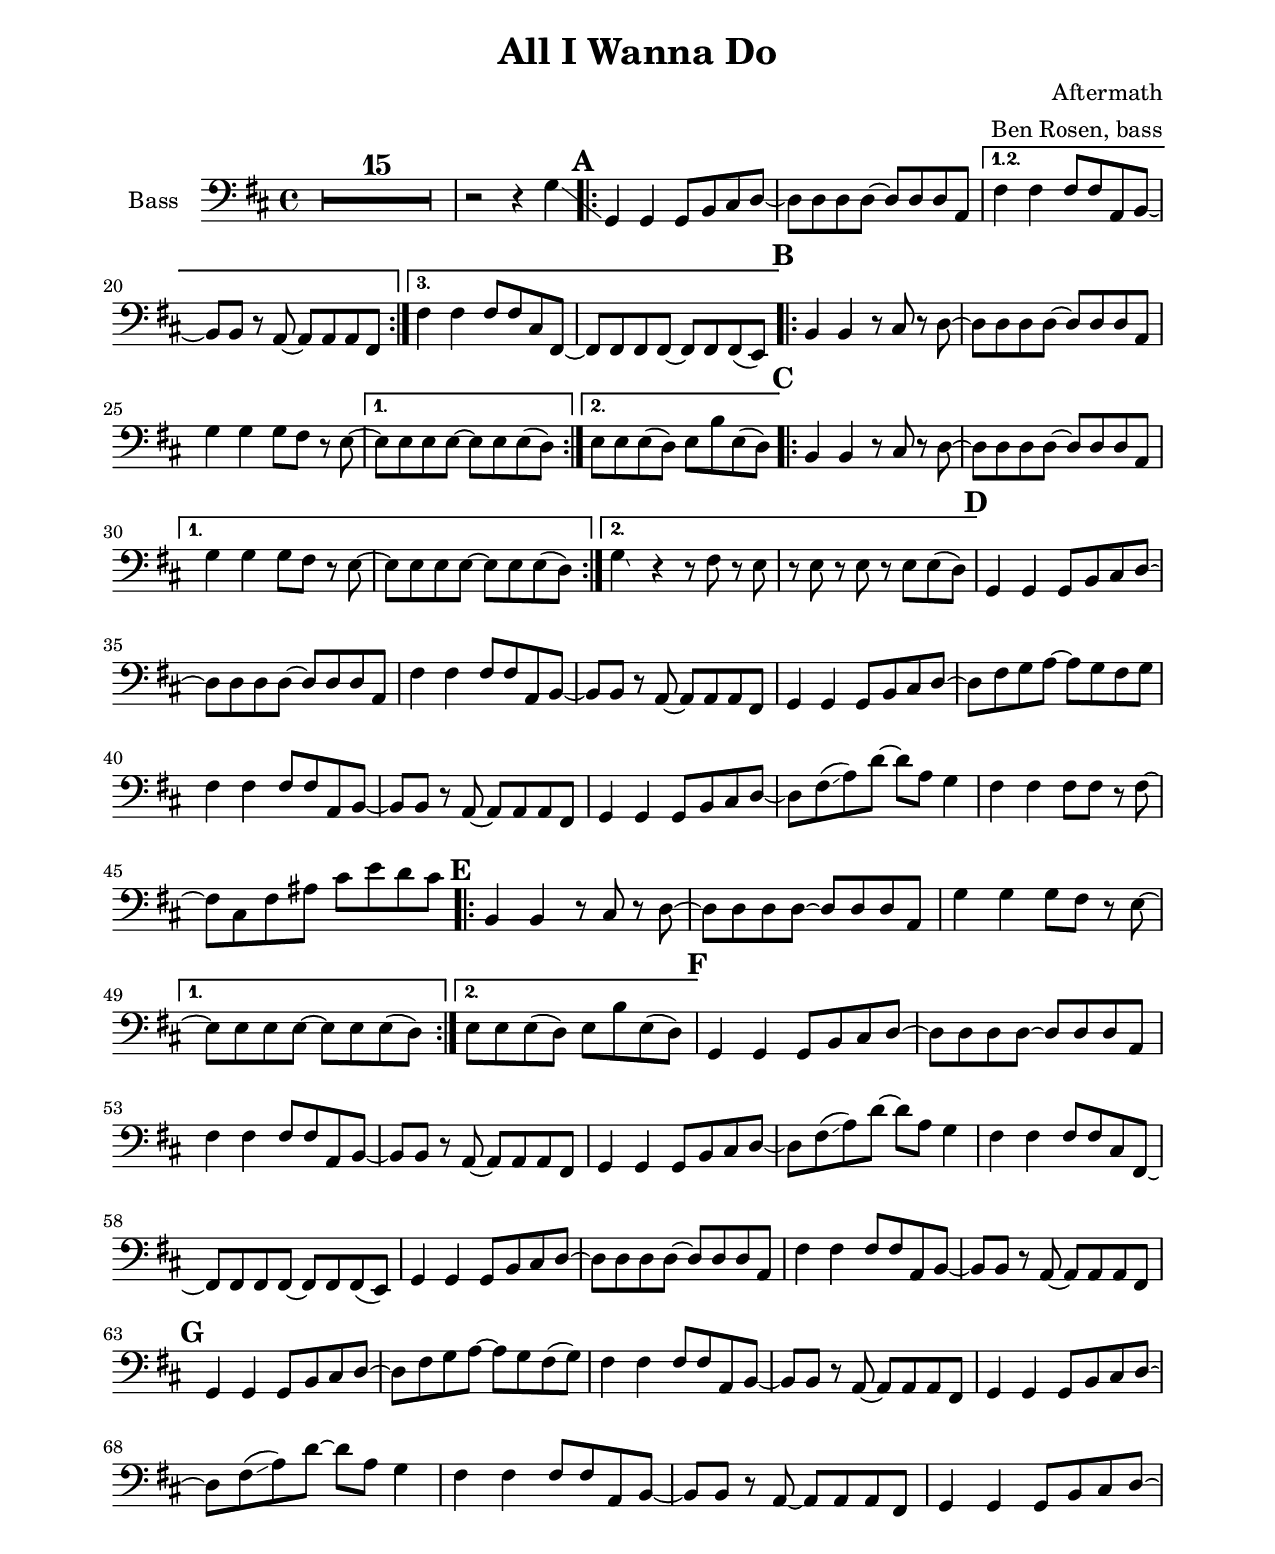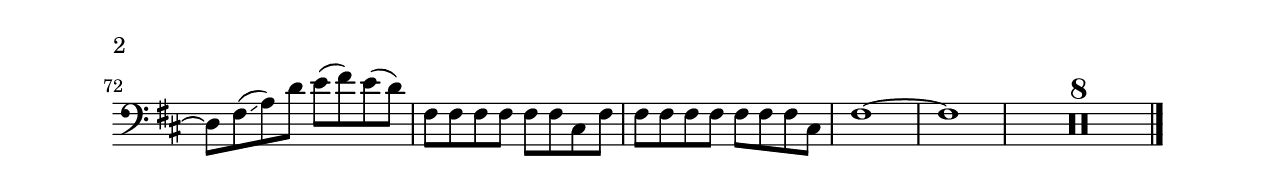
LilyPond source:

\version "2.24.0"

\include "settings.ily"

\header {
  title = "All I Wanna Do"
  composer = "Aftermath"
  arranger = "Ben Rosen, bass"
}

music = \relative c' {
  \clef "bass"
  \key d \major
  \time 4/4

  \compressMMRests {
    R1 * 15
  }

  r2 r4 g4 \glissando |

  \mark \default

  \repeat volta 2 {
    g,4 g g8 b cs d ~ |
    d8 d d d ~ d d d a |

    \alternative {
      \volta 1,2 {
        fs'4 fs fs8 fs a, b ~ |
        b8 b r a ~ a a a fs |
      }

      \volta 3 {
        fs'4 fs fs8 fs cs fs, ~ |
        fs8 fs fs fs ~ fs fs fs ( e ) |
      }
    }
  }

  \mark \default

  \repeat volta 2 {
    b'4 b r8 cs r d ~ |
    d d d d ~ d d d a |
    g'4 g g8 fs r e ~ |

    \alternative {
      \volta 1 {
        e e e e ~ e e e ( d ) |
      }

      \volta 2 {
        e e e ( d ) e b' e, ( d ) |
      }
    }
  }

  \mark \default

  \repeat volta 2 {
    b4 b r8 cs r d ~ |
    d d d d ~ d d d a |

    \alternative {
      \volta 1 {
        g'4 g g8 fs r e ~ |
        e e e e ~ e e e ( d ) |
      }

      \volta 2 {
        \afterGrace
        g4 \glissando
        {
          \hideNotes
          d4
          \unHideNotes
        }
        r4 r8 fs r e |
        r e r e r e e ( d ) |
      }
    }
  }

  \mark \default

  g,4 g g8 b cs d ~ |
  d d d d ~ d d d a |
  fs'4 fs fs8 fs a, b ~ |
  b b r a ~ a a a fs |

  g4 g g8 b cs d ~ |
  d fs g a ~ a g fs g |
  fs4 fs fs8 fs a, b ~ |
  b b r a ~ a a a fs |

  g4 g g8 b cs d ~ |
  d fs ( \glissando a ) d ~ d a g4 |
  fs4 fs fs8 fs r fs ~ |
  fs cs fs as cs e d cs |

  \mark \default

  \repeat volta 2 {
    b,4 b r8 cs r d ~ |
    d d d d ~ d d d a |
    g'4 g g8 fs r e ~ |

    \alternative {
      \volta 1 {
        e e e e ~ e e e ( d ) |
      }

      \volta 2 {
        e e e ( d ) e b' e, ( d ) |
      }
    }
  }

  \mark \default

  g,4 g g8 b cs d ~ |
  d d d d ~ d d d a |
  fs'4 fs fs8 fs a, b ~ |
  b b r a ~ a a a fs |

  g4 g g8 b cs d ~ |
  d fs ( \glissando a ) d ~ d a g4 |
  fs4 fs fs8 fs cs fs, ~ |
  fs fs fs fs ~ fs fs fs ( e ) |

  g4 g g8 b cs d ~ |
  d d d d ~ d d d a |
  fs'4 fs fs8 fs a, b ~ |
  b b r a ~ a a a fs |

  \mark \default

  g4 g g8 b cs d ~ |
  d fs g a ~ a g fs ( g ) |
  fs4 fs fs8 fs a, b ~ |
  b b r a ~ a a a fs |

  g4 g g8 b cs d ~ |
  d fs ( \glissando a ) d ~ d a g4 |
  fs4 fs fs8 fs a, b ~ |
  b b r a ~ a a a fs |

  g4 g g8 b cs d ~ |
  d fs ( \glissando a ) d e ( fs ) e ( d ) |
  fs, fs fs fs fs fs cs fs |
  fs fs fs fs fs fs fs cs |

  fs1 ~ |
  fs1 |

  \compressMMRests {
    R1 * 8
  }

  \bar "|."
}

\score {
  \new Staff \with {
    instrumentName = "Bass"
  } {
    \music
  }
}
